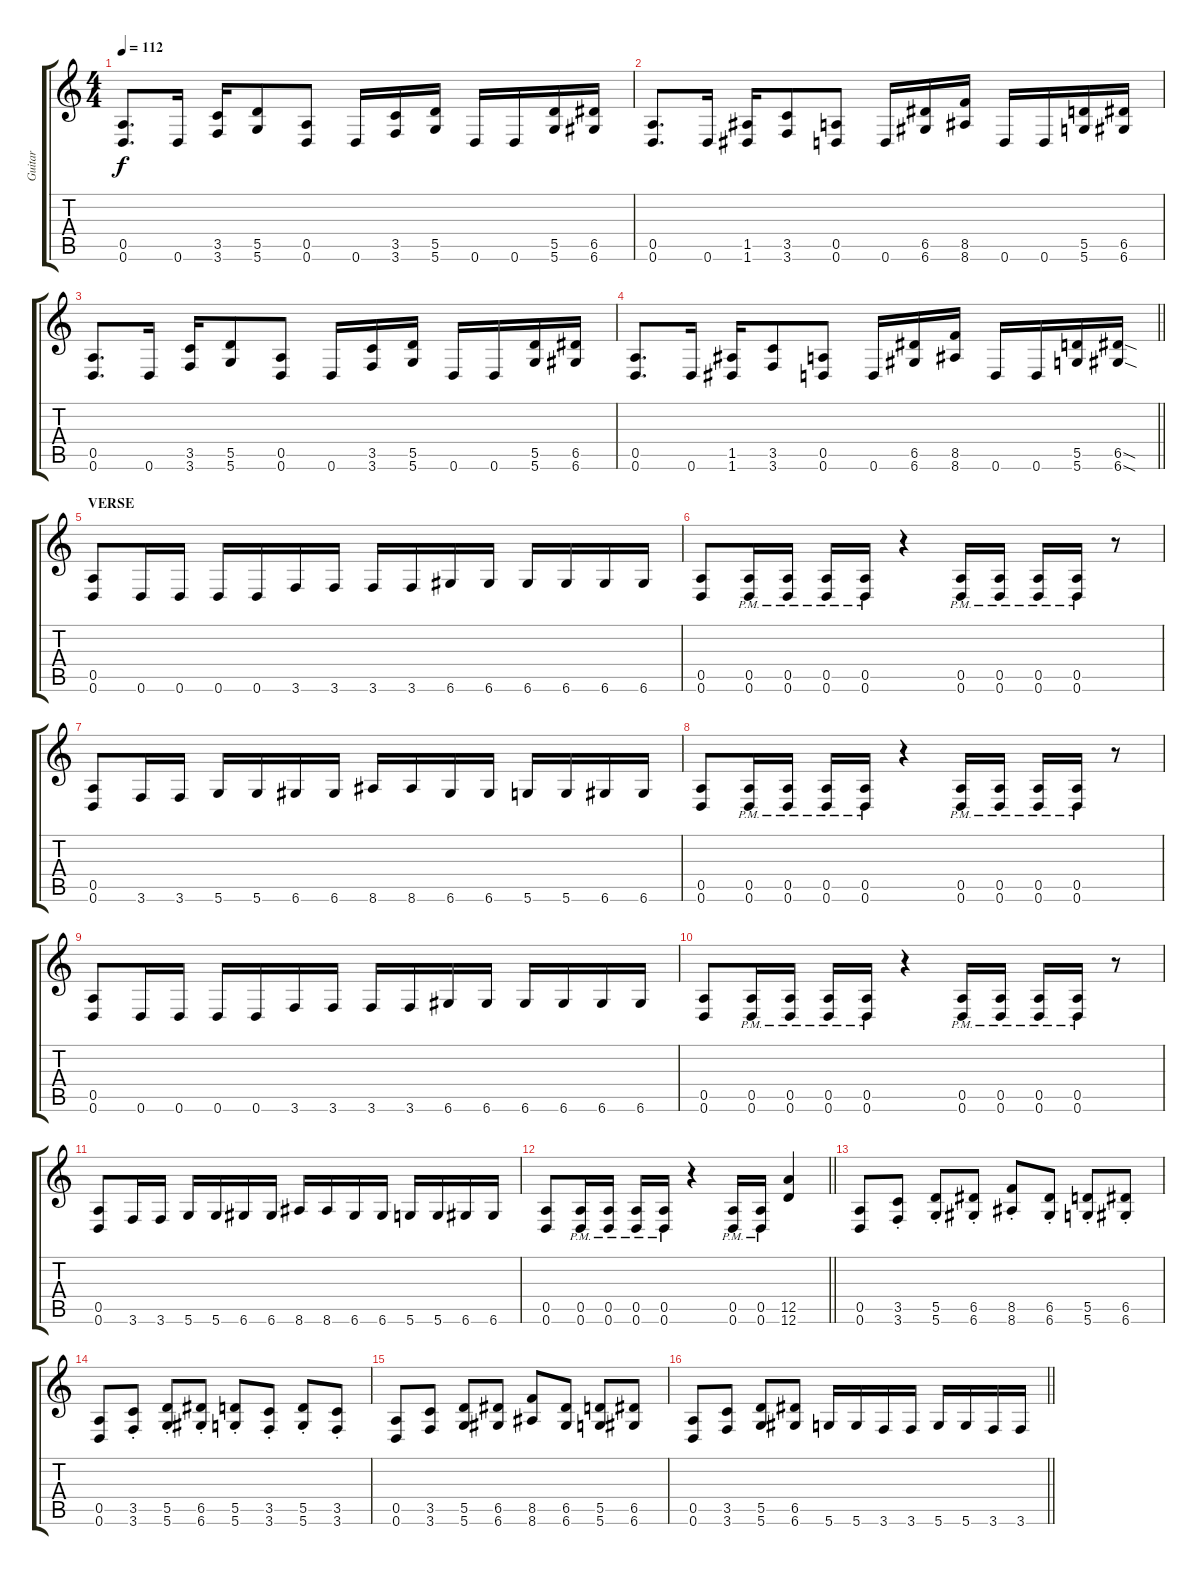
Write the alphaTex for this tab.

\track ("Guitar" "Guitar") {instrument distortionguitar}
\staff {score tabs}
\tuning (E4 B3 G3 D3 A2 D2) {hide}
\ts (4 4)
\tempo 112
\clef g2
\ks c
(0.5 0.6).8{d dy f} 0.6.16 (3.5 3.6).16 (5.5 5.6).8 (0.5 0.6).8 0.6.16 (3.5 3.6).16 (5.5 5.6).16 0.6.16 0.6.16 (5.5 5.6).16 (6.5 6.6).16 |
(0.5 0.6).8{d} 0.6.16 (1.5 1.6).16 (3.5 3.6).8 (0.5 0.6).8 0.6.16 (6.5 6.6).16 (8.5 8.6).16 0.6.16 0.6.16 (5.5 5.6).16 (6.5 6.6).16 |
(0.5 0.6).8{d} 0.6.16 (3.5 3.6).16 (5.5 5.6).8 (0.5 0.6).8 0.6.16 (3.5 3.6).16 (5.5 5.6).16 0.6.16 0.6.16 (5.5 5.6).16 (6.5 6.6).16 |
\barLineRight lightlight
(0.5 0.6).8{d} 0.6.16 (1.5 1.6).16 (3.5 3.6).8 (0.5 0.6).8 0.6.16 (6.5 6.6).16 (8.5 8.6).16 0.6.16 0.6.16 (5.5 5.6).16 (6.5{sod} 6.6{sod}).16 |
\section ("" "VERSE")
(0.5 0.6).8 0.6.16 0.6.16 0.6.16 0.6.16 3.6.16 3.6.16 3.6.16 3.6.16 6.6.16 6.6.16 6.6.16 6.6.16 6.6.16 6.6.16 |
(0.5 0.6).8 (0.5{pm} 0.6{pm}).16 (0.5{pm} 0.6{pm}).16 (0.5{pm} 0.6{pm}).16 (0.5{pm} 0.6{pm}).16 r.4 (0.5{pm} 0.6{pm}).16 (0.5{pm} 0.6{pm}).16 (0.5{pm} 0.6{pm}).16 (0.5{pm} 0.6{pm}).16 r.8 |
(0.5 0.6).8 3.6.16 3.6.16 5.6.16 5.6.16 6.6.16 6.6.16 8.6.16 8.6.16 6.6.16 6.6.16 5.6.16 5.6.16 6.6.16 6.6.16 |
(0.5 0.6).8 (0.5{pm} 0.6{pm}).16 (0.5{pm} 0.6{pm}).16 (0.5{pm} 0.6{pm}).16 (0.5{pm} 0.6{pm}).16 r.4 (0.5{pm} 0.6{pm}).16 (0.5{pm} 0.6{pm}).16 (0.5{pm} 0.6{pm}).16 (0.5{pm} 0.6{pm}).16 r.8 |
(0.5 0.6).8 0.6.16 0.6.16 0.6.16 0.6.16 3.6.16 3.6.16 3.6.16 3.6.16 6.6.16 6.6.16 6.6.16 6.6.16 6.6.16 6.6.16 |
(0.5 0.6).8 (0.5{pm} 0.6{pm}).16 (0.5{pm} 0.6{pm}).16 (0.5{pm} 0.6{pm}).16 (0.5{pm} 0.6{pm}).16 r.4 (0.5{pm} 0.6{pm}).16 (0.5{pm} 0.6{pm}).16 (0.5{pm} 0.6{pm}).16 (0.5{pm} 0.6{pm}).16 r.8 |
(0.5 0.6).8 3.6.16 3.6.16 5.6.16 5.6.16 6.6.16 6.6.16 8.6.16 8.6.16 6.6.16 6.6.16 5.6.16 5.6.16 6.6.16 6.6.16 |
\barLineRight lightlight
(0.5 0.6).8 (0.5{pm} 0.6{pm}).16 (0.5{pm} 0.6{pm}).16 (0.5{pm} 0.6{pm}).16 (0.5{pm} 0.6{pm}).16 r.4 (0.5{pm} 0.6{pm}).16 (0.5{pm} 0.6{pm}).16 (12.5 12.6).4 |
\section ("" "")
(0.5 0.6).8 (3.5{st} 3.6{st}).8 (5.5{st} 5.6{st}).8 (6.5{st} 6.6{st}).8 (8.5{st} 8.6{st}).8 (6.5{st} 6.6{st}).8 (5.5{st} 5.6{st}).8 (6.5{st} 6.6{st}).8 |
(0.5 0.6).8 (3.5{st} 3.6{st}).8 (5.5{st} 5.6{st}).8 (6.5{st} 6.6{st}).8 (5.5{st} 5.6{st}).8 (3.5{st} 3.6{st}).8 (5.5{st} 5.6{st}).8 (3.5{st} 3.6{st}).8 |
(0.5 0.6).8 (3.5 3.6).8 (5.5 5.6).8 (6.5 6.6).8 (8.5 8.6).8 (6.5 6.6).8 (5.5 5.6).8 (6.5 6.6).8 |
\barLineRight lightlight
(0.5 0.6).8 (3.5 3.6).8 (5.5 5.6).8 (6.5 6.6).8 5.6.16 5.6.16 3.6.16 3.6.16 5.6.16 5.6.16 3.6.16 3.6.16
